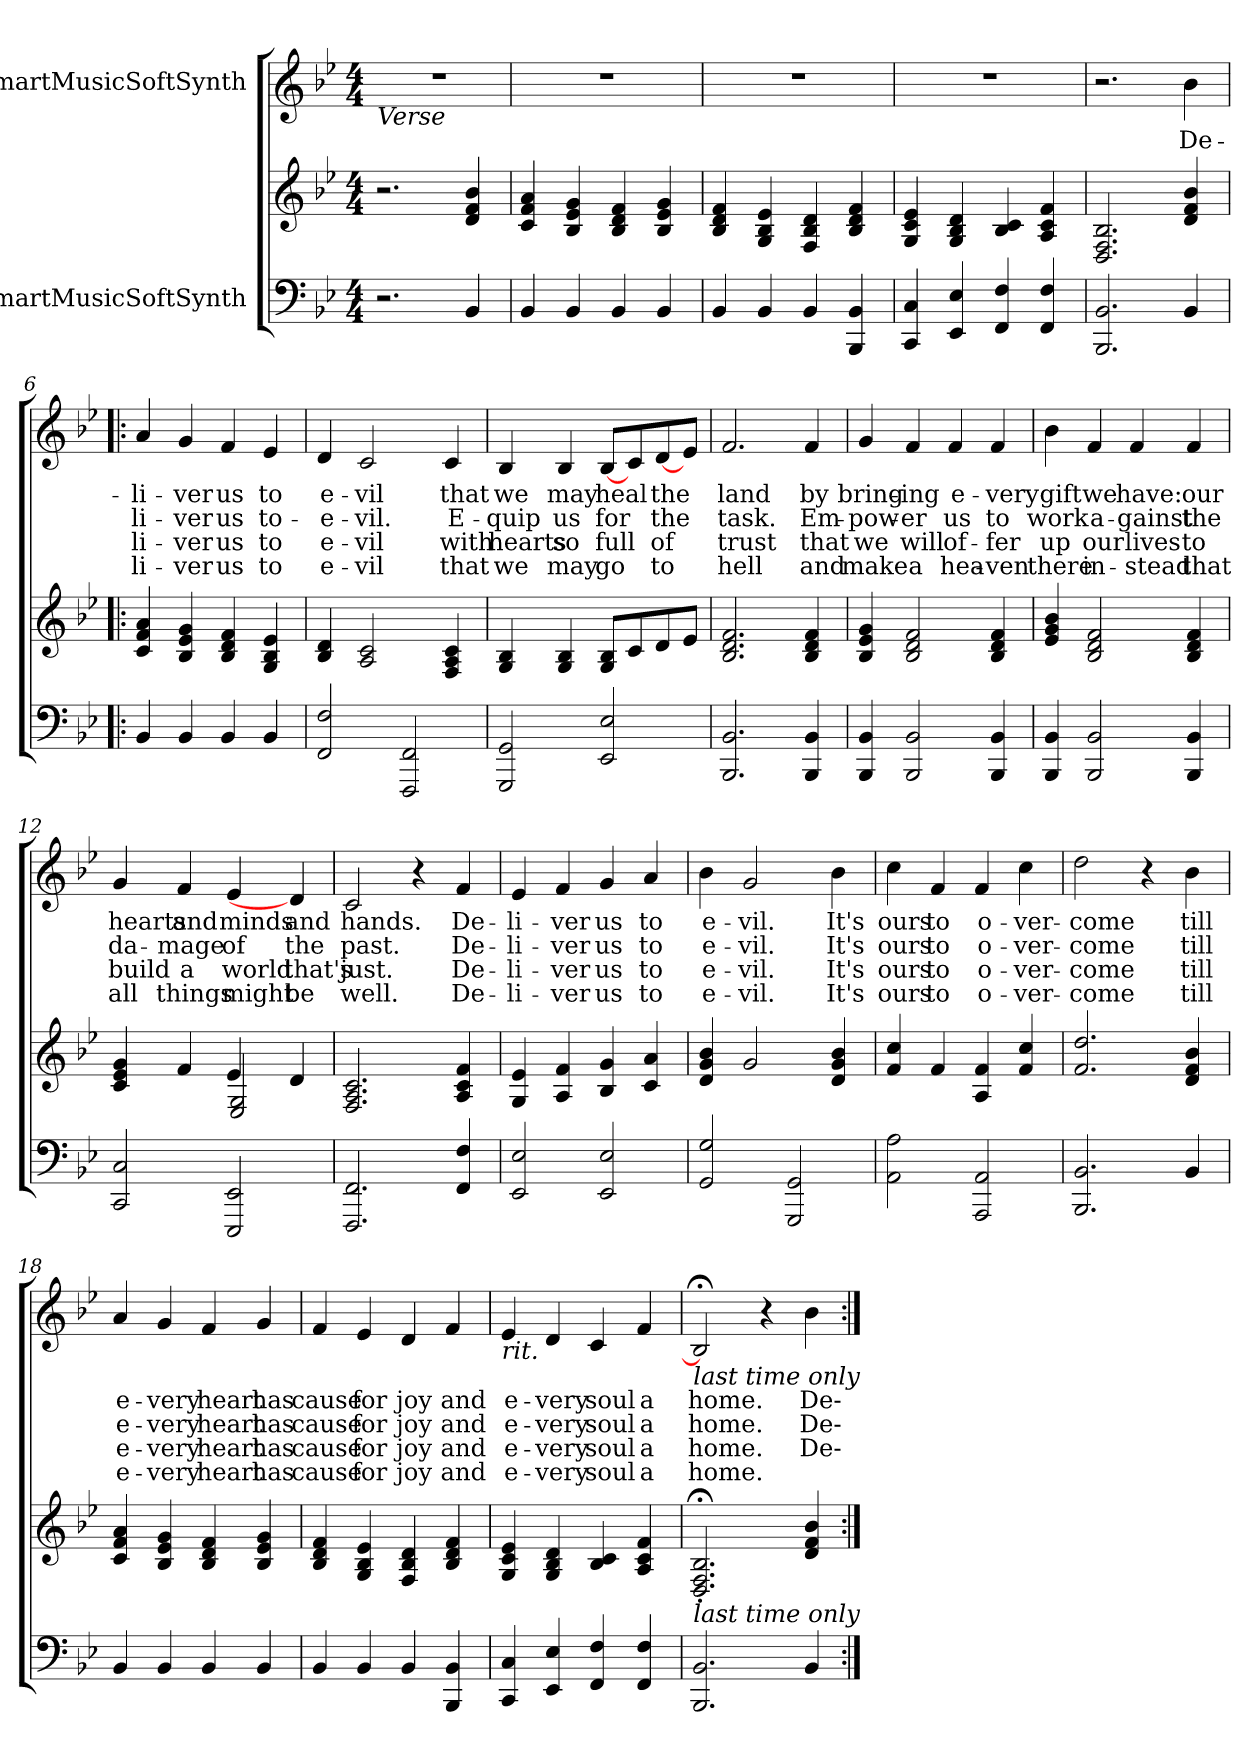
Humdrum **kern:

**kern	**kern	**kern	**text	**text	**text	**text
*part2	*part2	*part1	*part1	*part1	*part1	*part1
*staff3	*staff2	*staff1	*staff1	*staff1	*staff1	*staff1
*I"SmartMusicSoftSynth	*	*I"SmartMusicSoftSynth	*	*	*	*
*clefF4	*clefG2	*clefG2	*	*	*	*
*k[b-e-]	*k[b-e-]	*k[b-e-]	*	*	*	*
*M4/4	*M4/4	*M4/4	*	*	*	*
=1	=1	=1	=1	=1	=1	=1
!	!	!LO:TX:b:i:t=Verse	!	!	!	!
2.r	2.r	1r	.	.	.	.
4BB-/	4d/ 4f/ 4b-/	.	.	.	.	.
=2	=2	=2	=2	=2	=2	=2
4BB-/	4c/ 4f/ 4a/	1r	.	.	.	.
4BB-/	4B-/ 4e-/ 4g/	.	.	.	.	.
4BB-/	4B-/ 4d/ 4f/	.	.	.	.	.
4BB-/	4B-/ 4e-/ 4g/	.	.	.	.	.
=3	=3	=3	=3	=3	=3	=3
4BB-/	4B-/ 4d/ 4f/	1r	.	.	.	.
4BB-/	4G/ 4B-/ 4e-/	.	.	.	.	.
4BB-/	4F/ 4B-/ 4d/	.	.	.	.	.
4BBB-/ 4BB-/	4B-/ 4d/ 4f/	.	.	.	.	.
=4	=4	=4	=4	=4	=4	=4
4CC/ 4C/	4G/ 4c/ 4e-/	1r	.	.	.	.
4EE-/ 4E-/	4G/ 4B-/ 4d/	.	.	.	.	.
4FF/ 4F/	4B-/ 4c/	.	.	.	.	.
4FF/ 4F/	4A/ 4c/ 4f/	.	.	.	.	.
!!LO:LB:g=z
=5	=5	=5	=5	=5	=5	=5
2.BBB-/ 2.BB-/	2.D/ 2.F/ 2.B-/	2.r	.	.	.	.
!	!	!	!LO:LY:b	!	!	!
4BB-/	4d/ 4f/ 4b-/	4b-\	De-	.	.	.
=6!|:	=6!|:	=6!|:	=6!|:	=6!|:	=6!|:	=6!|:
!	!	!	!LO:LY:b	!LO:LY:b	!LO:LY:b	!LO:LY:b
4BB-/	4c/ 4f/ 4a/	4a/	-li-	li-	li-	li-
!	!	!	!LO:LY:b	!LO:LY:b	!LO:LY:b	!LO:LY:b
4BB-/	4B-/ 4e-/ 4g/	4g/	-ver	-ver	-ver	-ver
!	!	!	!LO:LY:b	!LO:LY:b	!LO:LY:b	!LO:LY:b
4BB-/	4B-/ 4d/ 4f/	4f/	us	us	us	us
!	!	!	!LO:LY:b	!LO:LY:b	!LO:LY:b	!LO:LY:b
4BB-/	4G/ 4B-/ 4e-/	4e-/	to	to-	to	to
=7	=7	=7	=7	=7	=7	=7
!	!	!	!LO:LY:b	!LO:LY:b	!LO:LY:b	!LO:LY:b
2FF/ 2F/	4B-/ 4d/	4d/	e-	-e-	e-	e-
!	!	!	!LO:LY:b	!LO:LY:b	!LO:LY:b	!LO:LY:b
.	2A/ 2c/	2c/	-vil	-vil.	-vil	-vil
2FFF/ 2FF/	.	.	.	.	.	.
!	!	!	!LO:LY:b	!LO:LY:b	!LO:LY:b	!LO:LY:b
.	4F/ 4A/ 4c/	4c/	that	E-	with	that
=8	=8	=8	=8	=8	=8	=8
!	!	!	!LO:LY:b	!LO:LY:b	!LO:LY:b	!LO:LY:b
2GGG/ 2GG/	4G/ 4B-/	4B-/	we	-quip	hearts	we
!	!	!	!LO:LY:b	!LO:LY:b	!LO:LY:b	!LO:LY:b
.	4G/ 4B-/	4B-/	may	us	so	may
!	!	!	!LO:LY:b	!LO:LY:b	!LO:LY:b	!LO:LY:b
2EE-/ 2E-/	8G/ 8B-/L	[8B-/L	heal	for	full	go
.	8c/	8c/	.	.	.	.
!	!	!	!LO:LY:b	!LO:LY:b	!LO:LY:b	!LO:LY:b
.	8d/	[8d/	the	the	of	to
.	8e-/J	8e-/J	.	.	.	.
!!LO:LB:g=z
=9	=9	=9	=9	=9	=9	=9
!	!	!	!LO:LY:b	!LO:LY:b	!LO:LY:b	!LO:LY:b
2.BBB-/ 2.BB-/	2.B-/ 2.d/ 2.f/	2.f/	land	task.	trust	hell
!	!	!	!LO:LY:b	!LO:LY:b	!LO:LY:b	!LO:LY:b
4BBB-/ 4BB-/	4B-/ 4d/ 4f/	4f/	by	Em-	that	and
!!LO:LB:g=z
=10	=10	=10	=10	=10	=10	=10
!	!	!	!LO:LY:b	!LO:LY:b	!LO:LY:b	!LO:LY:b
4BBB-/ 4BB-/	4B-/ 4e-/ 4g/	4g/	bring-	-pow-	we	make
!	!	!	!LO:LY:b	!LO:LY:b	!LO:LY:b	!LO:LY:b
2BBB-/ 2BB-/	2B-/ 2d/ 2f/	4f/	-ing	-er	will	a
!	!	!	!LO:LY:b	!LO:LY:b	!LO:LY:b	!LO:LY:b
.	.	4f/	e-	us	of-	hea-
!	!	!	!LO:LY:b	!LO:LY:b	!LO:LY:b	!LO:LY:b
4BBB-/ 4BB-/	4B-/ 4d/ 4f/	4f/	-very	to	-fer	-ven
=11	=11	=11	=11	=11	=11	=11
!	!	!	!LO:LY:b	!LO:LY:b	!LO:LY:b	!LO:LY:b
4BBB-/ 4BB-/	4e-/ 4g/ 4b-/	4b-\	gift	work	up	there
!	!	!	!LO:LY:b	!LO:LY:b	!LO:LY:b	!LO:LY:b
2BBB-/ 2BB-/	2B-/ 2d/ 2f/	4f/	we	a-	our	in-
!	!	!	!LO:LY:b	!LO:LY:b	!LO:LY:b	!LO:LY:b
.	.	4f/	have:	-gainst	lives	-stead
!	!	!	!LO:LY:b	!LO:LY:b	!LO:LY:b	!LO:LY:b
4BBB-/ 4BB-/	4B-/ 4d/ 4f/	4f/	our	the	to	that
=12	=12	=12	=12	=12	=12	=12
*	*^	*	*	*	*	*
!	!	!	!	!LO:LY:b	!LO:LY:b	!LO:LY:b	!LO:LY:b
2CC/ 2C/	4c/ 4e-/ 4g/	2ryy	4g/	hearts	da-	build	all
!	!	!	!	!LO:LY:b	!LO:LY:b	!LO:LY:b	!LO:LY:b
.	4f/	.	4f/	and	-mage	a	things
!	!	!	!	!LO:LY:b	!LO:LY:b	!LO:LY:b	!LO:LY:b
2EEE-/ 2EE-/	4e-/	2E-/ 2G/	4e-/	minds	of	world	might
!	!	!	!	!LO:LY:b	!LO:LY:b	!LO:LY:b	!LO:LY:b
.	4d/	.	4d/]	and	the	that's	be
*	*v	*v	*	*	*	*	*
!!LO:LB:g=z
=13	=13	=13	=13	=13	=13	=13
!	!	!	!LO:LY:b	!LO:LY:b	!LO:LY:b	!LO:LY:b
2.FFF/ 2.FF/	2.F/ 2.A/ 2.c/	2c/	hands.	past.	just.	well.
.	.	4r	.	.	.	.
!	!	!	!LO:LY:b	!LO:LY:b	!LO:LY:b	!LO:LY:b
4FF/ 4F/	4A/ 4c/ 4f/	4f/	De-	De-	De-	De-
=14	=14	=14	=14	=14	=14	=14
!	!	!	!LO:LY:b	!LO:LY:b	!LO:LY:b	!LO:LY:b
2EE-/ 2E-/	4G/ 4e-/	4e-/	-li-	-li-	-li-	-li-
!	!	!	!LO:LY:b	!LO:LY:b	!LO:LY:b	!LO:LY:b
.	4A/ 4f/	4f/	-ver	-ver	-ver	-ver
!	!	!	!LO:LY:b	!LO:LY:b	!LO:LY:b	!LO:LY:b
2EE-/ 2E-/	4B-/ 4g/	4g/	us	us	us	us
!	!	!	!LO:LY:b	!LO:LY:b	!LO:LY:b	!LO:LY:b
.	4c/ 4a/	4a/	to	to	to	to
!!LO:LB:g=z
=15	=15	=15	=15	=15	=15	=15
!	!	!	!LO:LY:b	!LO:LY:b	!LO:LY:b	!LO:LY:b
2GG/ 2G/	4d/ 4g/ 4b-/	4b-\	e-	e-	e-	e-
!	!	!	!LO:LY:b	!LO:LY:b	!LO:LY:b	!LO:LY:b
.	2g/	2g/	-vil.	-vil.	-vil.	-vil.
2GGG/ 2GG/	.	.	.	.	.	.
!	!	!	!LO:LY:b	!LO:LY:b	!LO:LY:b	!LO:LY:b
.	4d/ 4g/ 4b-/	4b-\	It's	It's	It's	It's
=16	=16	=16	=16	=16	=16	=16
!	!	!	!LO:LY:b	!LO:LY:b	!LO:LY:b	!LO:LY:b
2AA\ 2A\	4f/ 4cc/	4cc\	ours	ours	ours	ours
!	!	!	!LO:LY:b	!LO:LY:b	!LO:LY:b	!LO:LY:b
.	4f/	4f/	to	to	to	to
!	!	!	!LO:LY:b	!LO:LY:b	!LO:LY:b	!LO:LY:b
2AAA/ 2AA/	4A/ 4f/	4f/	o-	o-	o-	o-
!	!	!	!LO:LY:b	!LO:LY:b	!LO:LY:b	!LO:LY:b
.	4f/ 4cc/	4cc\	-ver-	-ver-	-ver-	-ver-
=17	=17	=17	=17	=17	=17	=17
!	!	!	!LO:LY:b	!LO:LY:b	!LO:LY:b	!LO:LY:b
2.BBB-/ 2.BB-/	2.f/ 2.dd/	2dd\	-come	-come	-come	-come
.	.	4r	.	.	.	.
!	!	!	!LO:LY:b	!LO:LY:b	!LO:LY:b	!LO:LY:b
4BB-/	4d/ 4f/ 4b-/	4b-\	till	till	till	till
=18	=18	=18	=18	=18	=18	=18
!	!	!	!LO:LY:b	!LO:LY:b	!LO:LY:b	!LO:LY:b
4BB-/	4c/ 4f/ 4a/	4a/	e-	e-	e-	e-
!	!	!	!LO:LY:b	!LO:LY:b	!LO:LY:b	!LO:LY:b
4BB-/	4B-/ 4e-/ 4g/	4g/	-very	-very	-very	-very
!	!	!	!LO:LY:b	!LO:LY:b	!LO:LY:b	!LO:LY:b
4BB-/	4B-/ 4d/ 4f/	4f/	heart	heart	heart	heart
!	!	!	!LO:LY:b	!LO:LY:b	!LO:LY:b	!LO:LY:b
4BB-/	4B-/ 4e-/ 4g/	4g/	has	has	has	has
!!LO:LB:g=z
=19	=19	=19	=19	=19	=19	=19
!	!	!	!LO:LY:b	!LO:LY:b	!LO:LY:b	!LO:LY:b
4BB-/	4B-/ 4d/ 4f/	4f/	cause	cause	cause	cause
!	!	!	!LO:LY:b	!LO:LY:b	!LO:LY:b	!LO:LY:b
4BB-/	4G/ 4B-/ 4e-/	4e-/	for	for	for	for
!	!	!	!LO:LY:b	!LO:LY:b	!LO:LY:b	!LO:LY:b
4BB-/	4F/ 4B-/ 4d/	4d/	joy	joy	joy	joy
!	!	!	!LO:LY:b	!LO:LY:b	!LO:LY:b	!LO:LY:b
4BBB-/ 4BB-/	4B-/ 4d/ 4f/	4f/	and	and	and	and
!!LO:LB:g=z
=20	=20	=20	=20	=20	=20	=20
!	!	!LO:TX:b:i:t=rit.	!	!	!	!
!	!	!	!LO:LY:b	!LO:LY:b	!LO:LY:b	!LO:LY:b
4CC/ 4C/	4G/ 4c/ 4e-/	4e-/	e-	e-	e-	e-
!	!	!	!LO:LY:b	!LO:LY:b	!LO:LY:b	!LO:LY:b
4EE-/ 4E-/	4G/ 4B-/ 4d/	4d/	-very	-very	-very	-very
!	!	!	!LO:LY:b	!LO:LY:b	!LO:LY:b	!LO:LY:b
4FF/ 4F/	4B-/ 4c/	4c/	soul	soul	soul	soul
!	!	!	!LO:LY:b	!LO:LY:b	!LO:LY:b	!LO:LY:b
4FF/ 4F/	4A/ 4c/ 4f/	4f/	a	a	a	a
=21	=21	=21	=21	=21	=21	=21
!	!	!LO:TX:b:i:t=last time only	!	!	!	!
!	!LO:TX:b:i:t=last time only	!	!	!	!	!
!	!	!	!LO:LY:b	!LO:LY:b	!LO:LY:b	!LO:LY:b
2.BBB-/ 2.BB-/	2.D/;<' 2.F/;<' 2.B-/;<'	2B-;</]	home.	home.	home.	home.
.	.	4r	.	.	.	.
!	!	!	!LO:LY:b	!LO:LY:b	!LO:LY:b	!
4BB-/	4d/ 4f/ 4b-/	4b-\	De‑-	De‑-	De‑-	.
=:|!	=:|!	=:|!	=:|!	=:|!	=:|!	=:|!
*-	*-	*-	*-	*-	*-	*-
